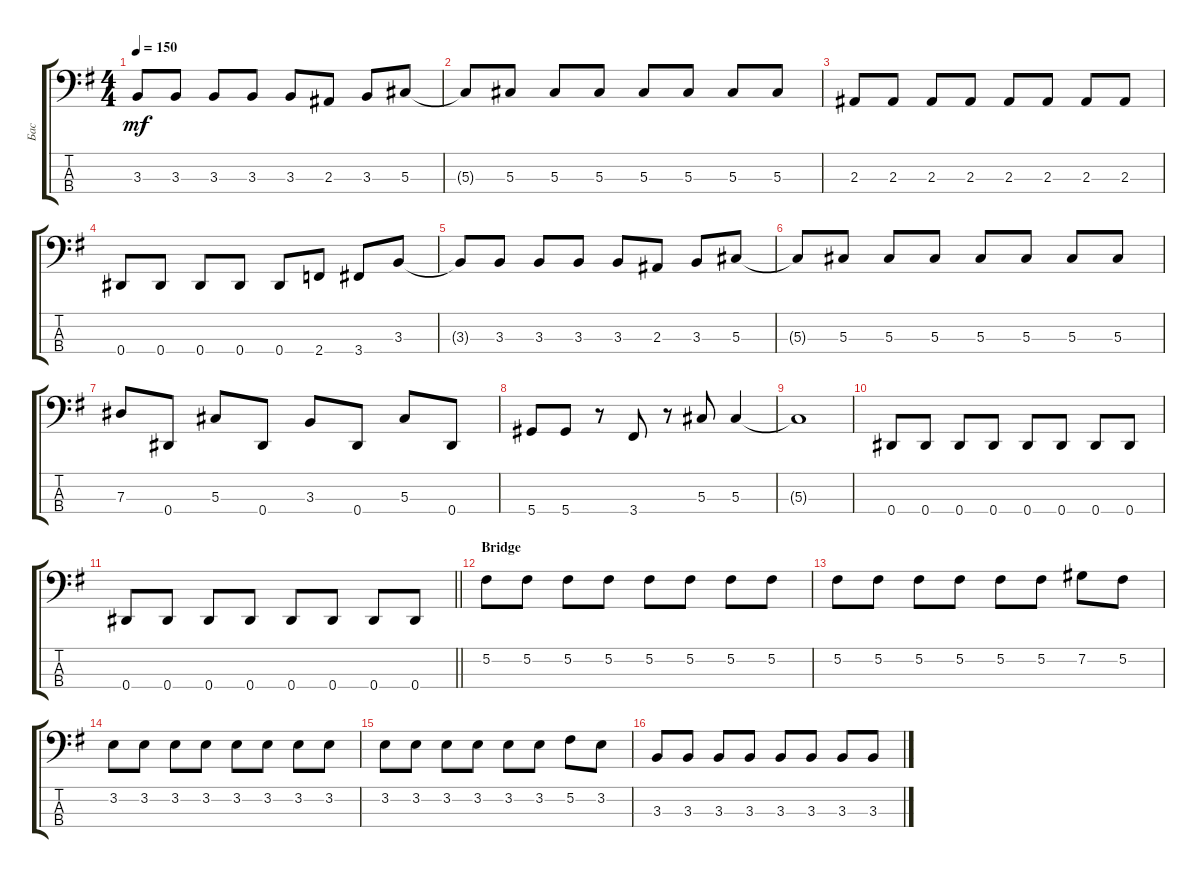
\track ("Бас" "Бас") {instrument fretlessbass}
\staff {score tabs}
\tuning (Gb2 Db2 Ab1 Eb1) {hide}
\ts (4 4)
\tempo 150
\clef f4
\ks eminor
3.3{t}.8{dy mf} 3.3.8 3.3.8 3.3.8 3.3.8 2.3.8 3.3.8 5.3.8 |
5.3{t}.8 5.3.8 5.3.8 5.3.8 5.3.8 5.3.8 5.3.8 5.3.8 |
2.3.8 2.3.8 2.3.8 2.3.8 2.3.8 2.3.8 2.3.8 2.3.8 |
0.4.8 0.4.8 0.4.8 0.4.8 0.4.8 2.4.8 3.4.8 3.3.8 |
3.3{t}.8 3.3.8 3.3.8 3.3.8 3.3.8 2.3.8 3.3.8 5.3.8 |
5.3{t}.8 5.3.8 5.3.8 5.3.8 5.3.8 5.3.8 5.3.8 5.3.8 |
7.3.8 0.4.8 5.3.8 0.4.8 3.3.8 0.4.8 5.3.8 0.4.8 |
5.4.8 5.4.8 r.8 3.4.8 r.8 5.3.8 5.3.4 |
5.3{t}.1 |
0.4.8 0.4.8 0.4.8 0.4.8 0.4.8 0.4.8 0.4.8 0.4.8 |
\barLineRight lightlight
0.4.8 0.4.8 0.4.8 0.4.8 0.4.8 0.4.8 0.4.8 0.4.8 |
\section ("" "Bridge")
5.2.8 5.2.8 5.2.8 5.2.8 5.2.8 5.2.8 5.2.8 5.2.8 |
5.2.8 5.2.8 5.2.8 5.2.8 5.2.8 5.2.8 7.2.8 5.2.8 |
3.2.8 3.2.8 3.2.8 3.2.8 3.2.8 3.2.8 3.2.8 3.2.8 |
3.2.8 3.2.8 3.2.8 3.2.8 3.2.8 3.2.8 5.2.8 3.2.8 |
3.3.8 3.3.8 3.3.8 3.3.8 3.3.8 3.3.8 3.3.8 3.3.8
